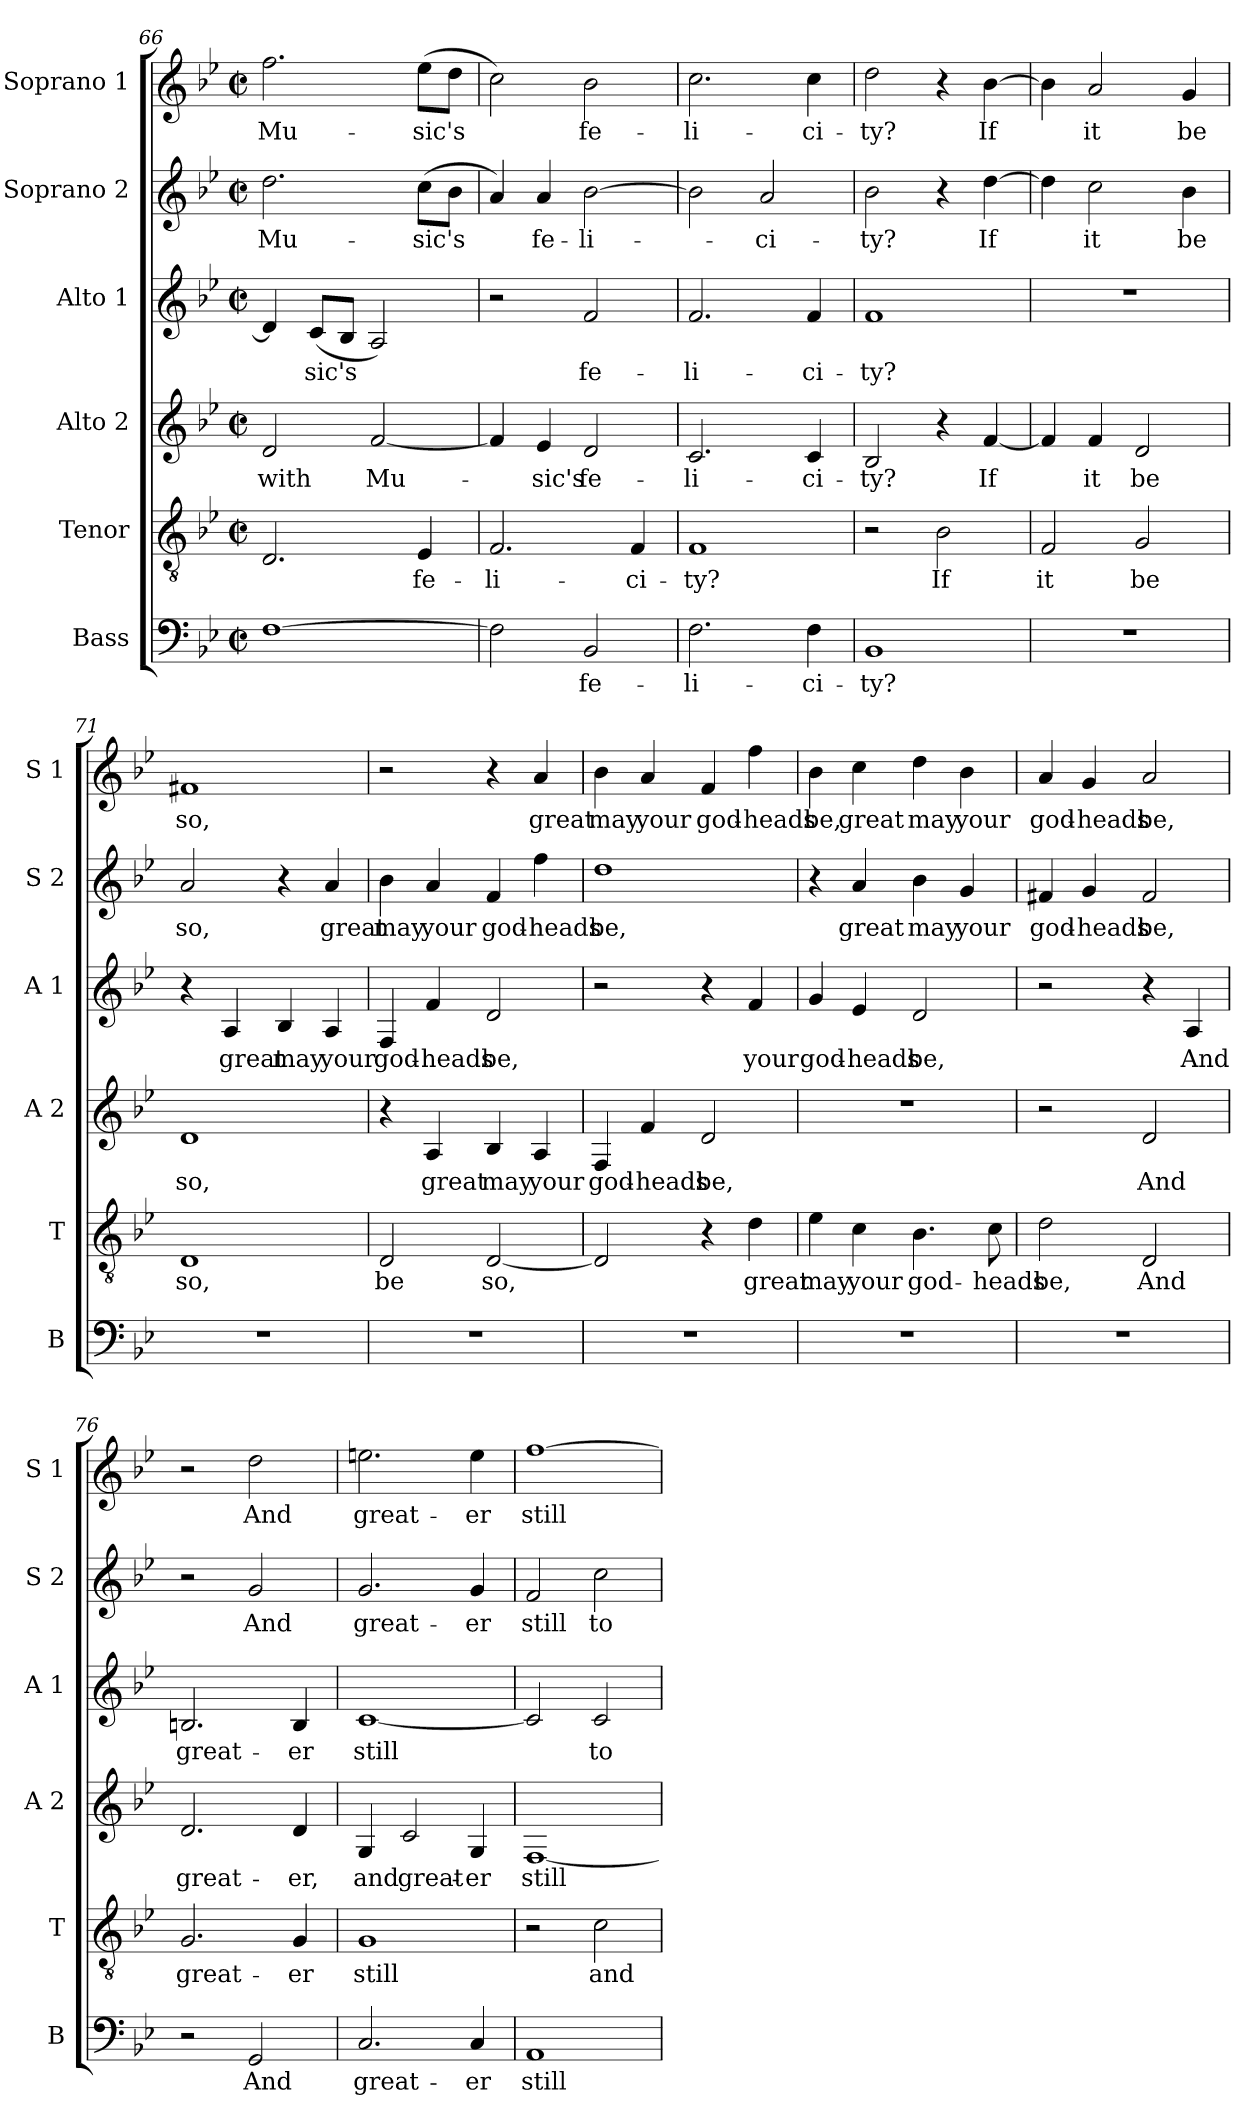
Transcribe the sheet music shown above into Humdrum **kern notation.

**kern	**text	**kern	**text	**kern	**text	**kern	**text	**kern	**text	**kern	**text
*part6	*part6	*part5	*part5	*part4	*part4	*part3	*part3	*part2	*part2	*part1	*part1
*staff6	*staff6	*staff5	*staff5	*staff4	*staff4	*staff3	*staff3	*staff2	*staff2	*staff1	*staff1
*I"Bass	*	*I"Tenor	*	*I"Alto 2	*	*I"Alto 1	*	*I"Soprano 2	*	*I"Soprano 1	*
*I'B	*	*I'T	*	*I'A 2	*	*I'A 1	*	*I'S 2	*	*I'S 1	*
*clefF4	*	*clefGv2	*	*clefG2	*	*clefG2	*	*clefG2	*	*clefG2	*
*k[b-e-]	*	*k[b-e-]	*	*k[b-e-]	*	*k[b-e-]	*	*k[b-e-]	*	*k[b-e-]	*
*B-:	*	*B-:	*	*B-:	*	*B-:	*	*B-:	*	*B-:	*
*M2/2	*	*M2/2	*	*M2/2	*	*M2/2	*	*M2/2	*	*M2/2	*
*met(c|)	*	*met(c|)	*	*met(c|)	*	*met(c|)	*	*met(c|)	*	*met(c|)	*
=66	=66	=66	=66	=66	=66	=66	=66	=66	=66	=66	=66
[1F	.	2.D/	.	2d/	with	4d/]	.	2.dd\	Mu-	2.ff\	Mu-
.	.	.	.	.	.	(8c/L	-sic's	.	.	.	.
.	.	.	.	.	.	8B-/J	.	.	.	.	.
.	.	.	.	[2f/	Mu-	2A/)	.	.	.	.	.
.	.	4E-/	fe-	.	.	.	.	(8cc\L	-sic's	(8ee-\L	-sic's
.	.	.	.	.	.	.	.	8b-\J	.	8dd\J	.
=67	=67	=67	=67	=67	=67	=67	=67	=67	=67	=67	=67
2F\]	.	2.F/	-li-	4f/]	.	2r	.	4a/)	.	2cc\)	.
.	.	.	.	4e-/	-sic's	.	.	4a/	fe-	.	.
2BB-/	fe-	.	.	2d/	fe-	2f/	fe-	[2b-\	-li-	2b-\	fe-
.	.	4F/	-ci-	.	.	.	.	.	.	.	.
=68	=68	=68	=68	=68	=68	=68	=68	=68	=68	=68	=68
2.F\	-li-	1F	-ty?	2.c/	-li-	2.f/	-li-	2b-\]	.	2.cc\	-li-
.	.	.	.	.	.	.	.	2a/	-ci-	.	.
4F\	-ci-	.	.	4c/	-ci-	4f/	-ci-	.	.	4cc\	-ci-
=69	=69	=69	=69	=69	=69	=69	=69	=69	=69	=69	=69
1BB-	-ty?	2r	.	2B-/	-ty?	1f	-ty?	2b-\	-ty?	2dd\	-ty?
.	.	2B-\	If	4r	.	.	.	4r	.	4r	.
.	.	.	.	[4f/	If	.	.	[4dd\	If	[4b-\	If
!!LO:PB:g=z
=70	=70	=70	=70	=70	=70	=70	=70	=70	=70	=70	=70
1r	.	2F/	it	4f/]	.	1r	.	4dd\]	.	4b-\]	.
.	.	.	.	4f/	it	.	.	2cc\	it	2a/	it
.	.	2G/	be	2d/	be	.	.	.	.	.	.
.	.	.	.	.	.	.	.	4b-\	be	4g/	be
=71	=71	=71	=71	=71	=71	=71	=71	=71	=71	=71	=71
1r	.	1D	so,	1d	so,	4r	.	2a/	so,	1f#X	so,
.	.	.	.	.	.	4A/	great	.	.	.	.
.	.	.	.	.	.	4B-/	may	4r	.	.	.
.	.	.	.	.	.	4A/	your	4a/	great	.	.
=72	=72	=72	=72	=72	=72	=72	=72	=72	=72	=72	=72
1r	.	2D/	be	4r	.	4F/	god-	4b-\	may	2r	.
.	.	.	.	4A/	great	4f/	-heads	4a/	your	.	.
.	.	[2D/	so,	4B-/	may	2d/	be,	4f/	god-	4r	.
.	.	.	.	4A/	your	.	.	4ff\	-heads	4a/	great
=73	=73	=73	=73	=73	=73	=73	=73	=73	=73	=73	=73
1r	.	2D/]	.	4F/	god-	2r	.	1dd	be,	4b-\	may
.	.	.	.	4f/	-heads	.	.	.	.	4a/	your
.	.	4r	.	2d/	be,	4r	.	.	.	4f/	god-
.	.	4d\	great	.	.	4f/	your	.	.	4ff\	-heads
=74	=74	=74	=74	=74	=74	=74	=74	=74	=74	=74	=74
1r	.	4e-\	may	1r	.	4g/	god-	4r	.	4b-\	be,
.	.	4c\	your	.	.	4e-/	-heads	4a/	great	4cc\	great
.	.	4.B-\	god-	.	.	2d/	be,	4b-\	may	4dd\	may
.	.	.	.	.	.	.	.	4g/	your	4b-\	your
.	.	8c\	-heads	.	.	.	.	.	.	.	.
=75	=75	=75	=75	=75	=75	=75	=75	=75	=75	=75	=75
1r	.	2d\	be,	2r	.	2r	.	4f#X/	god-	4a/	god-
.	.	.	.	.	.	.	.	4g/	-heads	4g/	-heads
.	.	2D/	And	2d/	And	4r	.	2f#/	be,	2a/	be,
.	.	.	.	.	.	4A/	And	.	.	.	.
!!LO:LB:g=z
=76	=76	=76	=76	=76	=76	=76	=76	=76	=76	=76	=76
2r	.	2.G/	great-	2.d/	great-	2.Bn/	great-	2r	.	2r	.
2GG/	And	.	.	.	.	.	.	2g/	And	2dd\	And
.	.	4G/	-er	4d/	-er,	4B/	-er	.	.	.	.
=77	=77	=77	=77	=77	=77	=77	=77	=77	=77	=77	=77
2.C/	great-	1G	still	4G/	and	[1c	still	2.g/	great-	2.een\	great-
.	.	.	.	2c/	great-	.	.	.	.	.	.
4C/	-er	.	.	4G/	-er	.	.	4g/	-er	4ee\	-er
=78	=78	=78	=78	=78	=78	=78	=78	=78	=78	=78	=78
1AA	still	2r	.	[1F	still	2c/]	.	2f/	still	[1ff	still
.	.	2c\	and	.	.	2c/	to	2cc\	to	.	.
=	=	=	=	=	=	=	=	=	=	=	=
*-	*-	*-	*-	*-	*-	*-	*-	*-	*-	*-	*-
